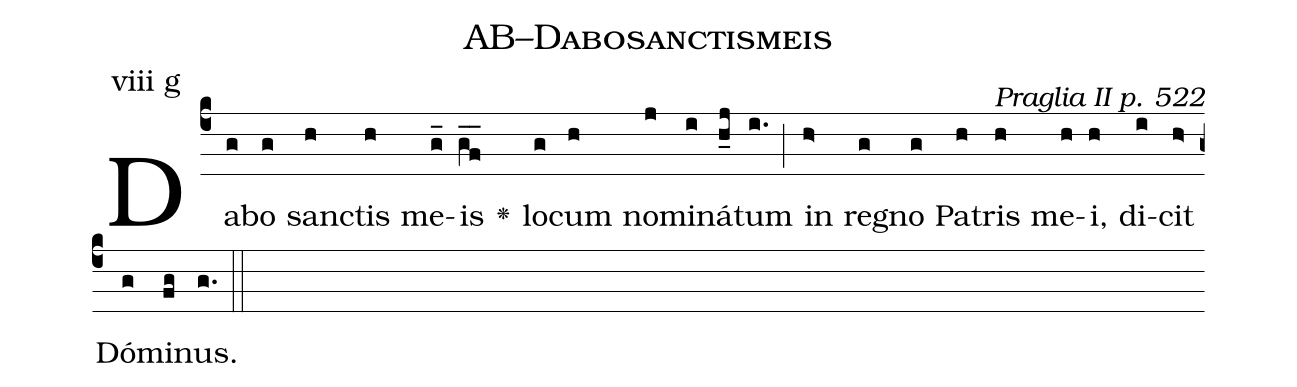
name: AB--Dabosanctismeis;
commentary: Praglia II p. 522;
annotation: viii g;
%%
(c4) Da(g)bo(g) san(h)ctis(h) me(g_)is(gf__) <v>\greheightstar</v>() lo(g)cum(h) no(j)mi(i)ná(h_j)tum(i.) (;) in(h>) re(g)gno(g) Pa(h)tris(h) me(h)i,(h) di(i)cit(h>) Dó(g)mi(fg)nus.(g.) (::)
